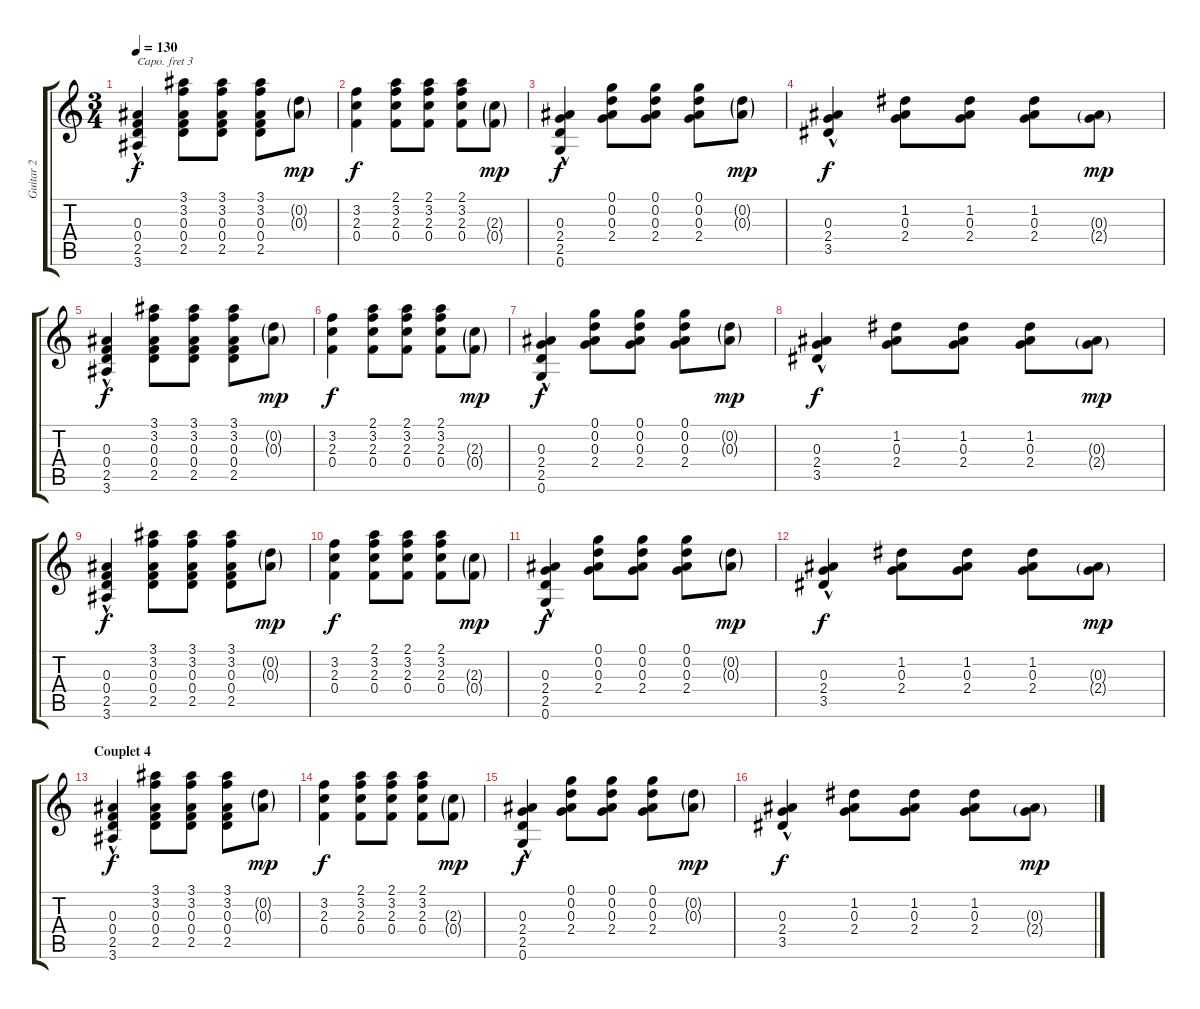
\track ("Guitar 2" "Guitar 2") {instrument acousticguitarsteel}
\staff {score tabs}
\capo 3
\tuning (E4 B3 G3 D3 A2 E2) {hide}
\ts (3 4)
\tempo 130
\clef g2
\ks c
(0.3 0.4 2.5 3.6{hac}).4{dy f} (3.1 3.2 0.3 0.4 2.5).8 (3.1 3.2 0.3 0.4 2.5).8 (3.1 3.2 0.3 0.4 2.5).8 (0.2{g} 0.3{g}).8{dy mp} |
(3.2 2.3 0.4).4{dy f} (2.1 3.2 2.3 0.4).8 (2.1 3.2 2.3 0.4).8 (2.1 3.2 2.3 0.4).8 (2.3{g} 0.4{g}).8{dy mp} |
(0.3 2.4 2.5{hac} 0.6{hac}).4{dy f} (0.1 0.2 0.3 2.4).8 (0.1 0.2 0.3 2.4).8 (0.1 0.2 0.3 2.4).8 (0.2{g} 0.3{g}).8{dy mp} |
(0.3 2.4 3.5{hac}).4{dy f} (1.2 0.3 2.4).8 (1.2 0.3 2.4).8 (1.2 0.3 2.4).8 (0.3{g} 2.4{g}).8{dy mp} |
(0.3 0.4 2.5 3.6{hac}).4{dy f} (3.1 3.2 0.3 0.4 2.5).8 (3.1 3.2 0.3 0.4 2.5).8 (3.1 3.2 0.3 0.4 2.5).8 (0.2{g} 0.3{g}).8{dy mp} |
(3.2 2.3 0.4).4{dy f} (2.1 3.2 2.3 0.4).8 (2.1 3.2 2.3 0.4).8 (2.1 3.2 2.3 0.4).8 (2.3{g} 0.4{g}).8{dy mp} |
(0.3 2.4 2.5{hac} 0.6{hac}).4{dy f} (0.1 0.2 0.3 2.4).8 (0.1 0.2 0.3 2.4).8 (0.1 0.2 0.3 2.4).8 (0.2{g} 0.3{g}).8{dy mp} |
(0.3 2.4 3.5{hac}).4{dy f} (1.2 0.3 2.4).8 (1.2 0.3 2.4).8 (1.2 0.3 2.4).8 (0.3{g} 2.4{g}).8{dy mp} |
(0.3 0.4 2.5 3.6{hac}).4{dy f} (3.1 3.2 0.3 0.4 2.5).8 (3.1 3.2 0.3 0.4 2.5).8 (3.1 3.2 0.3 0.4 2.5).8 (0.2{g} 0.3{g}).8{dy mp} |
(3.2 2.3 0.4).4{dy f} (2.1 3.2 2.3 0.4).8 (2.1 3.2 2.3 0.4).8 (2.1 3.2 2.3 0.4).8 (2.3{g} 0.4{g}).8{dy mp} |
(0.3 2.4 2.5{hac} 0.6{hac}).4{dy f} (0.1 0.2 0.3 2.4).8 (0.1 0.2 0.3 2.4).8 (0.1 0.2 0.3 2.4).8 (0.2{g} 0.3{g}).8{dy mp} |
(0.3 2.4 3.5{hac}).4{dy f} (1.2 0.3 2.4).8 (1.2 0.3 2.4).8 (1.2 0.3 2.4).8 (0.3{g} 2.4{g}).8{dy mp} |
\section ("" "Couplet 4")
(0.3 0.4 2.5 3.6{hac}).4{dy f} (3.1 3.2 0.3 0.4 2.5).8 (3.1 3.2 0.3 0.4 2.5).8 (3.1 3.2 0.3 0.4 2.5).8 (0.2{g} 0.3{g}).8{dy mp} |
(3.2 2.3 0.4).4{dy f} (2.1 3.2 2.3 0.4).8 (2.1 3.2 2.3 0.4).8 (2.1 3.2 2.3 0.4).8 (2.3{g} 0.4{g}).8{dy mp} |
(0.3 2.4 2.5{hac} 0.6{hac}).4{dy f} (0.1 0.2 0.3 2.4).8 (0.1 0.2 0.3 2.4).8 (0.1 0.2 0.3 2.4).8 (0.2{g} 0.3{g}).8{dy mp} |
(0.3 2.4 3.5{hac}).4{dy f} (1.2 0.3 2.4).8 (1.2 0.3 2.4).8 (1.2 0.3 2.4).8 (0.3{g} 2.4{g}).8{dy mp}
